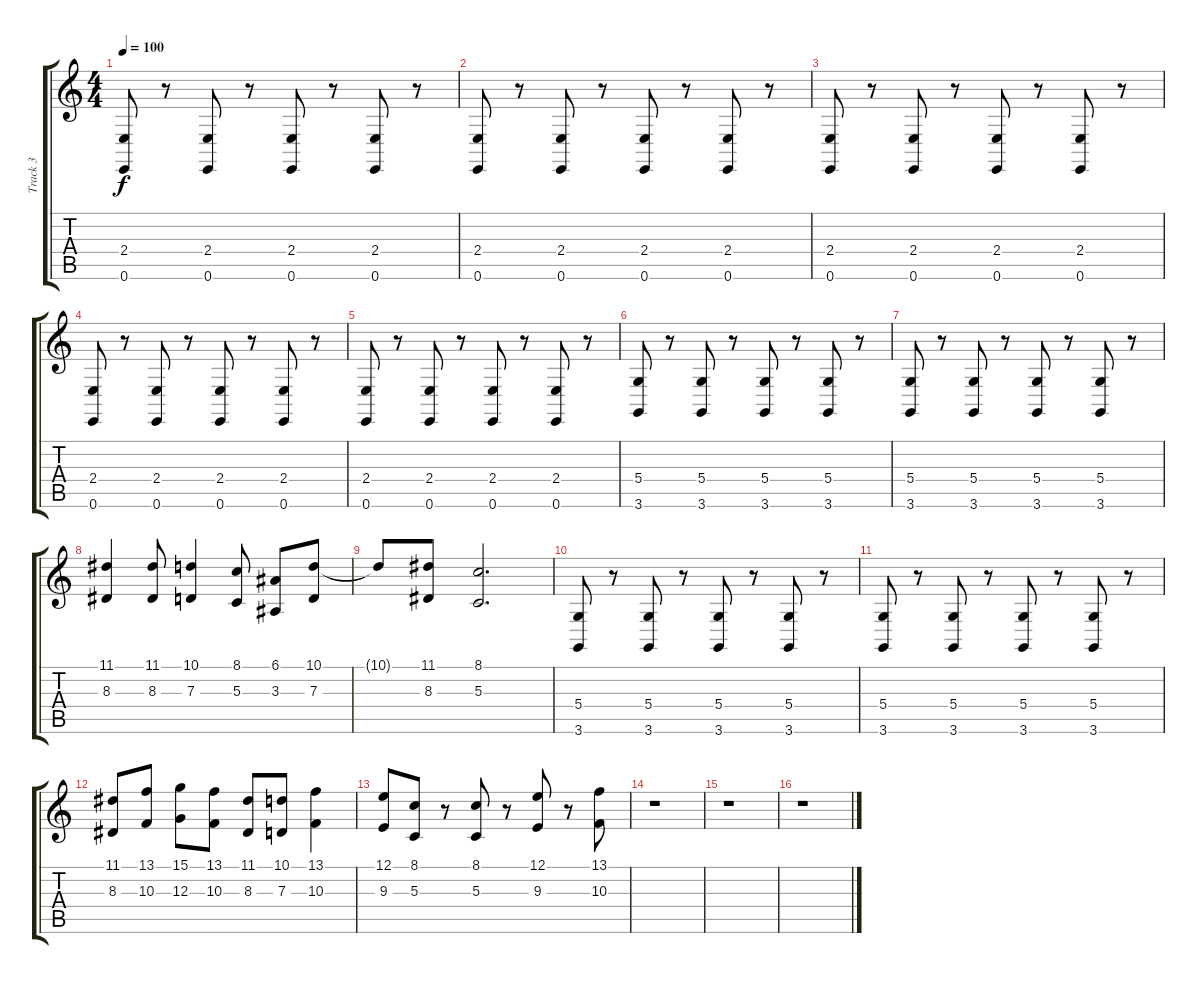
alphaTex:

\track ("Track 3" "Track 3") {instrument stringensemble1}
\staff {score tabs}
\tuning (E4 B3 G3 D3 A2 E2) {hide}
\ts (4 4)
\tempo 100
\clef g2
\ks c
(2.4 0.6).8{dy f} r.8 (2.4 0.6).8 r.8 (2.4 0.6).8 r.8 (2.4 0.6).8 r.8 |
(2.4 0.6).8 r.8 (2.4 0.6).8 r.8 (2.4 0.6).8 r.8 (2.4 0.6).8 r.8 |
(2.4 0.6).8 r.8 (2.4 0.6).8 r.8 (2.4 0.6).8 r.8 (2.4 0.6).8 r.8 |
(2.4 0.6).8 r.8 (2.4 0.6).8 r.8 (2.4 0.6).8 r.8 (2.4 0.6).8 r.8 |
(2.4 0.6).8 r.8 (2.4 0.6).8 r.8 (2.4 0.6).8 r.8 (2.4 0.6).8 r.8 |
(5.4 3.6).8 r.8 (5.4 3.6).8 r.8 (5.4 3.6).8 r.8 (5.4 3.6).8 r.8 |
(5.4 3.6).8 r.8 (5.4 3.6).8 r.8 (5.4 3.6).8 r.8 (5.4 3.6).8 r.8 |
(11.1 8.3).4 (11.1 8.3).8 (10.1 7.3).4 (8.1 5.3).8 (6.1 3.3).8 (10.1 7.3).8 |
10.1{t}.8 (11.1 8.3).8 (8.1 5.3).2{d} |
(5.4 3.6).8 r.8 (5.4 3.6).8 r.8 (5.4 3.6).8 r.8 (5.4 3.6).8 r.8 |
(5.4 3.6).8 r.8 (5.4 3.6).8 r.8 (5.4 3.6).8 r.8 (5.4 3.6).8 r.8 |
(11.1 8.3).8 (13.1 10.3).8 (15.1 12.3).8 (13.1 10.3).8 (11.1 8.3).8 (10.1 7.3).8 (13.1 10.3).4 |
(12.1 9.3).8 (8.1 5.3).8 r.8 (8.1 5.3).8 r.8 (12.1 9.3).8 r.8 (13.1 10.3).8 |
r.1 |
r.1 |
r.1
